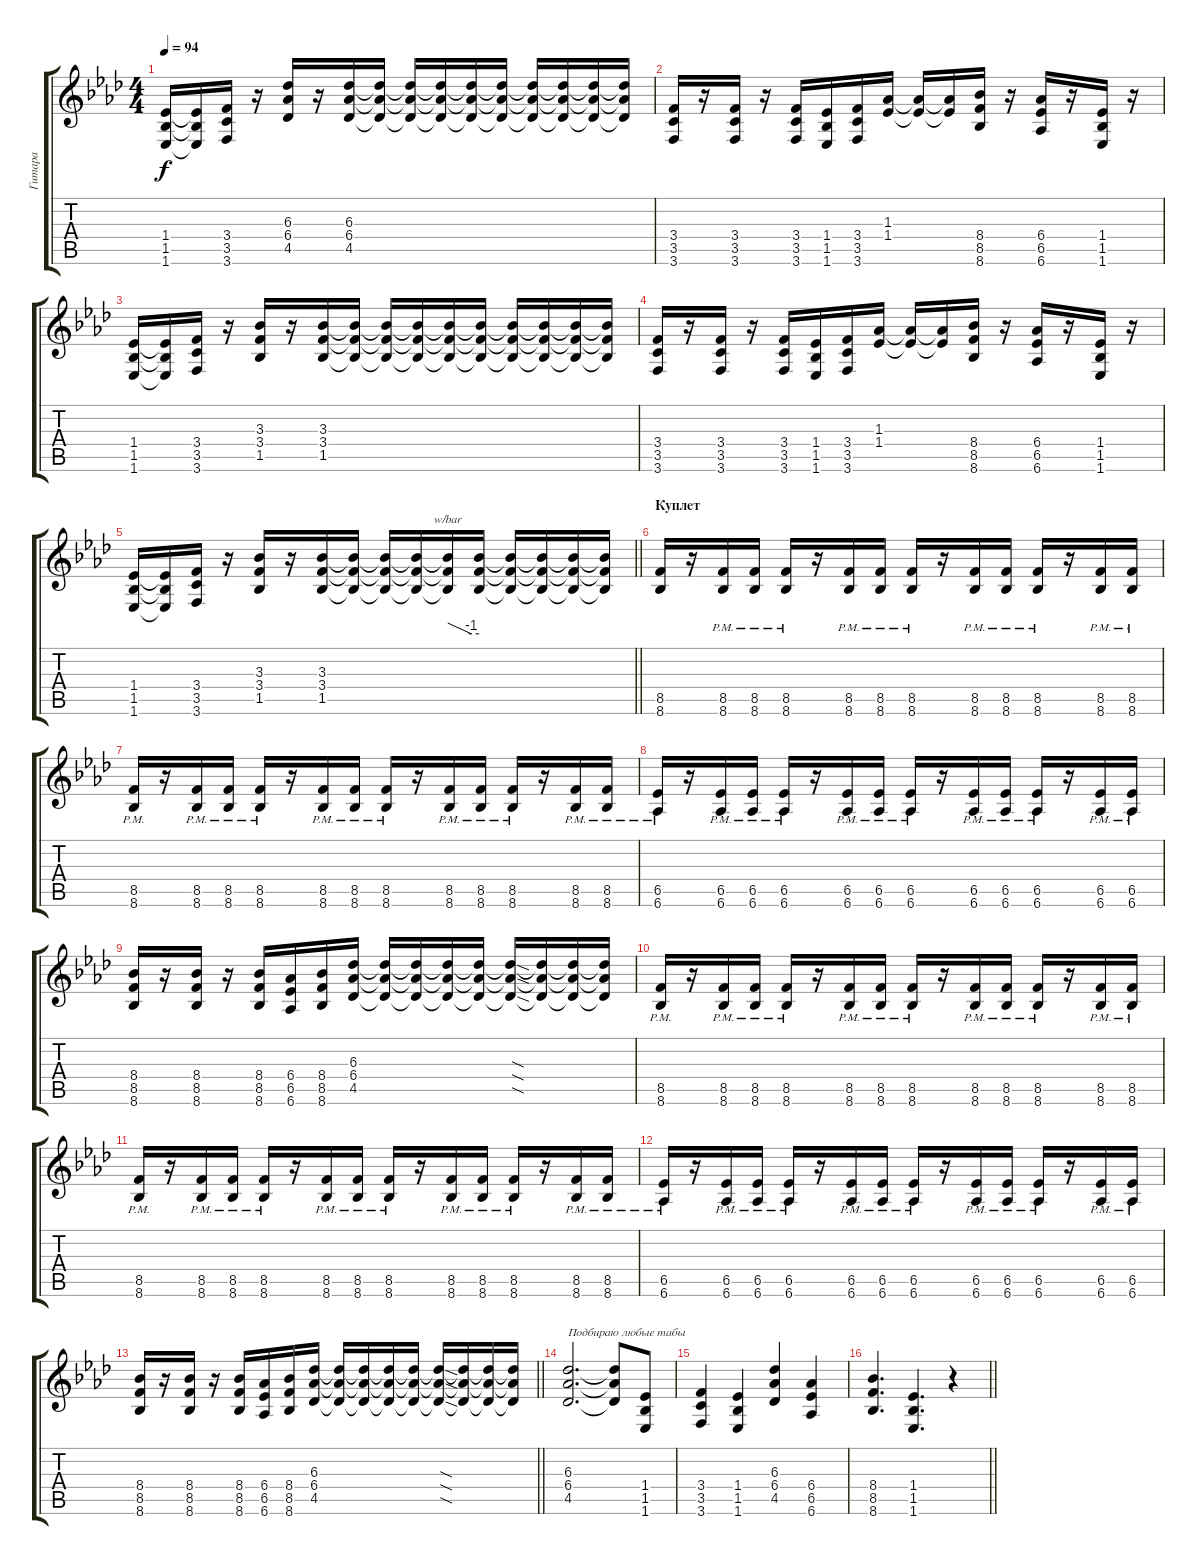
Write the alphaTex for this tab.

\track ("Гитара" "Гитара") {instrument distortionguitar}
\staff {score tabs}
\tuning (E4 B3 G3 D3 A2 D2) {hide}
\ts (4 4)
\tempo 94
\clef g2
\ks fminor
(1.4 1.5 1.6).16{dy f} (1.4{t} 1.5{t} 1.6{t}).16 (3.4 3.5 3.6).16 r.16 (6.3 6.4 4.5).16 r.16 (6.3 6.4 4.5).16 (6.3{t} 6.4{t} 4.5{t}).16 (6.3{t} 6.4{t} 4.5{t}).16 (6.3{t} 6.4{t} 4.5{t}).16 (6.3{t} 6.4{t} 4.5{t}).16 (6.3{t} 6.4{t} 4.5{t}).16 (6.3{t} 6.4{t} 4.5{t}).16 (6.3{t} 6.4{t} 4.5{t}).16 (6.3{t} 6.4{t} 4.5{t}).16 (6.3{t} 6.4{t} 4.5{t}).16 |
(3.4 3.5 3.6).16 r.16 (3.4 3.5 3.6).16 r.16 (3.4 3.5 3.6).16 (1.4 1.5 1.6).16 (3.4 3.5 3.6).16 (1.3 1.4).16 (1.3{t} 1.4{t}).16 (1.3{t} 1.4{t}).16 (8.4 8.5 8.6).16 r.16 (6.4 6.5 6.6).16 r.16 (1.4 1.5 1.6).16 r.16 |
(1.4 1.5 1.6).16 (1.4{t} 1.5{t} 1.6{t}).16 (3.4 3.5 3.6).16 r.16 (3.3 3.4 1.5).16 r.16 (3.3 3.4 1.5).16 (3.3{t} 3.4{t} 1.5{t}).16 (3.3{t} 3.4{t} 1.5{t}).16 (3.3{t} 3.4{t} 1.5{t}).16 (3.3{t} 3.4{t} 1.5{t}).16 (3.3{t} 3.4{t} 1.5{t}).16 (3.3{t} 3.4{t} 1.5{t}).16 (3.3{t} 3.4{t} 1.5{t}).16 (3.3{t} 3.4{t} 1.5{t}).16 (3.3{t} 3.4{t} 1.5{t}).16 |
(3.4 3.5 3.6).16 r.16 (3.4 3.5 3.6).16 r.16 (3.4 3.5 3.6).16 (1.4 1.5 1.6).16 (3.4 3.5 3.6).16 (1.3 1.4).16 (1.3{t} 1.4{t}).16 (1.3{t} 1.4{t}).16 (8.4 8.5 8.6).16 r.16 (6.4 6.5 6.6).16 r.16 (1.4 1.5 1.6).16 r.16 |
\barLineRight lightlight
(1.4 1.5 1.6).16 (1.4{t} 1.5{t} 1.6{t}).16 (3.4 3.5 3.6).16 r.16 (3.3 3.4 1.5).16 r.16 (3.3 3.4 1.5).16 (3.3{t} 3.4{t} 1.5{t}).16 (3.3{t} 3.4{t} 1.5{t}).16 (3.3{t} 3.4{t} 1.5{t}).16 (3.3{t} 3.4{t} 1.5{t}).16{tbe (custom default 0 0 45 -4 60 -4)} (3.3{t} 3.4{t} 1.5{t}).16 (3.3{t} 3.4{t} 1.5{t}).16 (3.3{t} 3.4{t} 1.5{t}).16 (3.3{t} 3.4{t} 1.5{t}).16 (3.3{t} 3.4{t} 1.5{t}).16 |
\section ("" "Куплет")
(8.5 8.6).16 r.16 (8.5{pm} 8.6{pm}).16 (8.5{pm} 8.6{pm}).16 (8.5{pm} 8.6{pm}).16 r.16 (8.5{pm} 8.6{pm}).16 (8.5{pm} 8.6{pm}).16 (8.5{pm} 8.6{pm}).16 r.16 (8.5{pm} 8.6{pm}).16 (8.5{pm} 8.6{pm}).16 (8.5{pm} 8.6{pm}).16 r.16 (8.5{pm} 8.6{pm}).16 (8.5{pm} 8.6{pm}).16 |
(8.5{pm} 8.6{pm}).16 r.16 (8.5{pm} 8.6{pm}).16 (8.5{pm} 8.6{pm}).16 (8.5{pm} 8.6{pm}).16 r.16 (8.5{pm} 8.6{pm}).16 (8.5{pm} 8.6{pm}).16 (8.5{pm} 8.6{pm}).16 r.16 (8.5{pm} 8.6{pm}).16 (8.5{pm} 8.6{pm}).16 (8.5{pm} 8.6{pm}).16 r.16 (8.5{pm} 8.6{pm}).16 (8.5{pm} 8.6{pm}).16 |
(6.5{pm} 6.6{pm}).16 r.16 (6.5{pm} 6.6{pm}).16 (6.5{pm} 6.6{pm}).16 (6.5{pm} 6.6{pm}).16 r.16 (6.5{pm} 6.6{pm}).16 (6.5{pm} 6.6{pm}).16 (6.5{pm} 6.6{pm}).16 r.16 (6.5{pm} 6.6{pm}).16 (6.5{pm} 6.6{pm}).16 (6.5{pm} 6.6{pm}).16 r.16 (6.5{pm} 6.6{pm}).16 (6.5{pm} 6.6{pm}).16 |
(8.4 8.5 8.6).16 r.16 (8.4 8.5 8.6).16 r.16 (8.4 8.5 8.6).16 (6.4 6.5 6.6).16 (8.4 8.5 8.6).16 (6.3 6.4 4.5).16 (6.3{t} 6.4{t} 4.5{t}).16 (6.3{t} 6.4{t} 4.5{t}).16 (6.3{t} 6.4{t} 4.5{t}).16 (6.3{t} 6.4{t} 4.5{t}).16 (6.3{sod t} 6.4{sod t} 4.5{sod t}).16 (6.3{t} 6.4{t} 4.5{t}).16 (6.3{t} 6.4{t} 4.5{t}).16 (6.3{t} 6.4{t} 4.5{t}).16 |
(8.5{pm} 8.6{pm}).16 r.16 (8.5{pm} 8.6{pm}).16 (8.5{pm} 8.6{pm}).16 (8.5{pm} 8.6{pm}).16 r.16 (8.5{pm} 8.6{pm}).16 (8.5{pm} 8.6{pm}).16 (8.5{pm} 8.6{pm}).16 r.16 (8.5{pm} 8.6{pm}).16 (8.5{pm} 8.6{pm}).16 (8.5{pm} 8.6{pm}).16 r.16 (8.5{pm} 8.6{pm}).16 (8.5{pm} 8.6{pm}).16 |
(8.5{pm} 8.6{pm}).16 r.16 (8.5{pm} 8.6{pm}).16 (8.5{pm} 8.6{pm}).16 (8.5{pm} 8.6{pm}).16 r.16 (8.5{pm} 8.6{pm}).16 (8.5{pm} 8.6{pm}).16 (8.5{pm} 8.6{pm}).16 r.16 (8.5{pm} 8.6{pm}).16 (8.5{pm} 8.6{pm}).16 (8.5{pm} 8.6{pm}).16 r.16 (8.5{pm} 8.6{pm}).16 (8.5{pm} 8.6{pm}).16 |
(6.5{pm} 6.6{pm}).16 r.16 (6.5{pm} 6.6{pm}).16 (6.5{pm} 6.6{pm}).16 (6.5{pm} 6.6{pm}).16 r.16 (6.5{pm} 6.6{pm}).16 (6.5{pm} 6.6{pm}).16 (6.5{pm} 6.6{pm}).16 r.16 (6.5{pm} 6.6{pm}).16 (6.5{pm} 6.6{pm}).16 (6.5{pm} 6.6{pm}).16 r.16 (6.5{pm} 6.6{pm}).16 (6.5{pm} 6.6{pm}).16 |
\barLineRight lightlight
(8.4 8.5 8.6).16 r.16 (8.4 8.5 8.6).16 r.16 (8.4 8.5 8.6).16 (6.4 6.5 6.6).16 (8.4 8.5 8.6).16 (6.3 6.4 4.5).16 (6.3{t} 6.4{t} 4.5{t}).16 (6.3{t} 6.4{t} 4.5{t}).16 (6.3{t} 6.4{t} 4.5{t}).16 (6.3{t} 6.4{t} 4.5{t}).16 (6.3{sod t} 6.4{sod t} 4.5{sod t}).16 (6.3{t} 6.4{t} 4.5{t}).16 (6.3{t} 6.4{t} 4.5{t}).16 (6.3{t} 6.4{t} 4.5{t}).16 |
\section ("" "")
(6.3 6.4 4.5).2{d txt "Подбираю любые табы"} (6.3{t} 6.4{t} 4.5{t}).8 (1.4 1.5 1.6).8 |
(3.4 3.5 3.6).4 (1.4 1.5 1.6).4 (6.3 6.4 4.5).4 (6.4 6.5 6.6).4 |
\barLineRight lightlight
(8.4 8.5 8.6).4{d} (1.4 1.5 1.6).4{d} r.4
